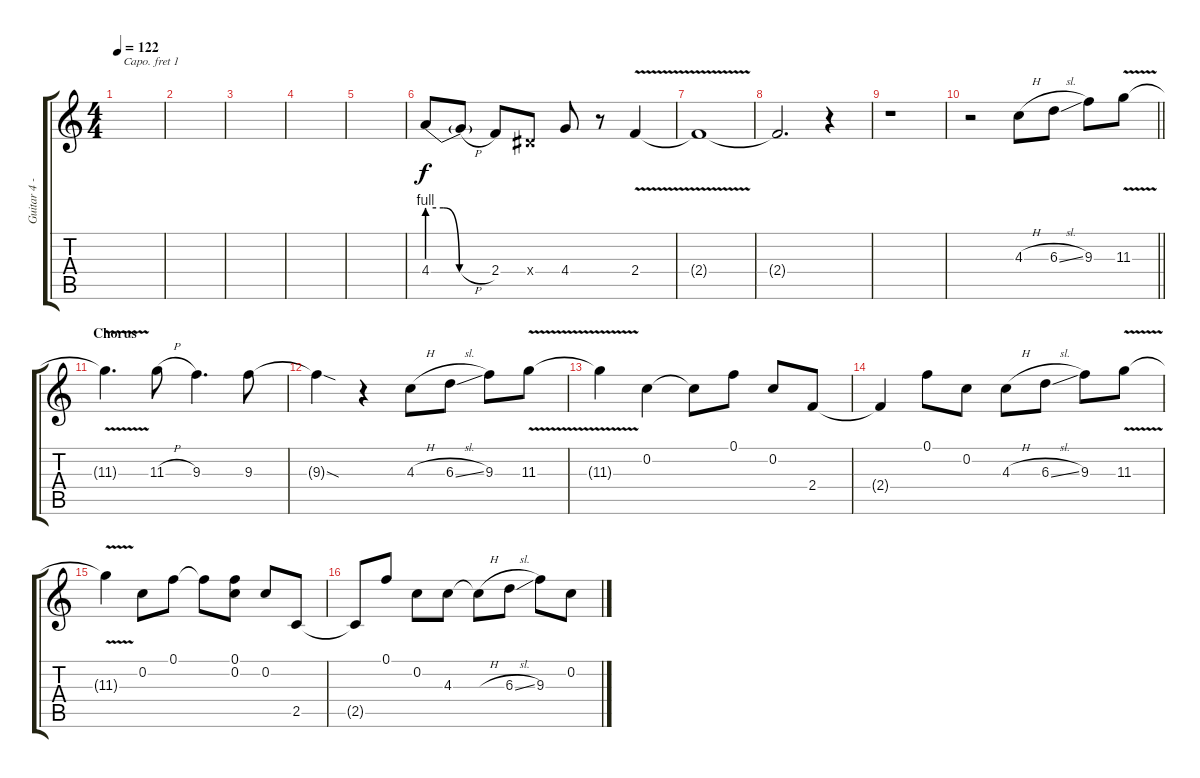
\track ("Guitar 4 - Keith Urban" "Guitar 4 -") {instrument overdrivenguitar}
\staff {score tabs}
\capo 1
\tuning (E4 B3 G3 D3 A2 E2) {hide}
\ts (4 4)
\tempo 122
\clef g2
\ks c
|
|
|
|
|
4.4{be (custom 0 4 15 4 30 0 60 0)}.8 4.4{h t}.8 2.4.8 0.4{x}.8 4.4.8 r.8 2.4{v}.4 |
2.4{t}.1 |
2.4{t}.2{d} r.4 |
r.1 |
\barLineRight lightlight
r.2 4.3{h}.8 6.3{sl}.8 9.3.8 11.3{v}.8 |
\section ("" "Chorus")
11.3{t}.4{d} 11.3{h}.8 9.3.4{d} 9.3.8 |
9.3{sod t}.4 r.4 4.3{h}.8 6.3{sl}.8 9.3.8 11.3{v}.8 |
11.3{t}.4 0.2.4 0.2{t}.8 0.1.8 0.2.8 2.4.8 |
2.4{t}.4 0.1.8 0.2.8 4.3{h}.8 6.3{sl}.8 9.3.8 11.3{v}.8 |
11.3{t}.4 0.2.8 0.1.8 0.1{t}.8 (0.1 0.2).8 0.2.8 2.5.8 |
2.5{t}.8 0.1.8 0.2.8 4.3.8 4.3{h t}.8 6.3{sl}.8 9.3.8 0.2.8
